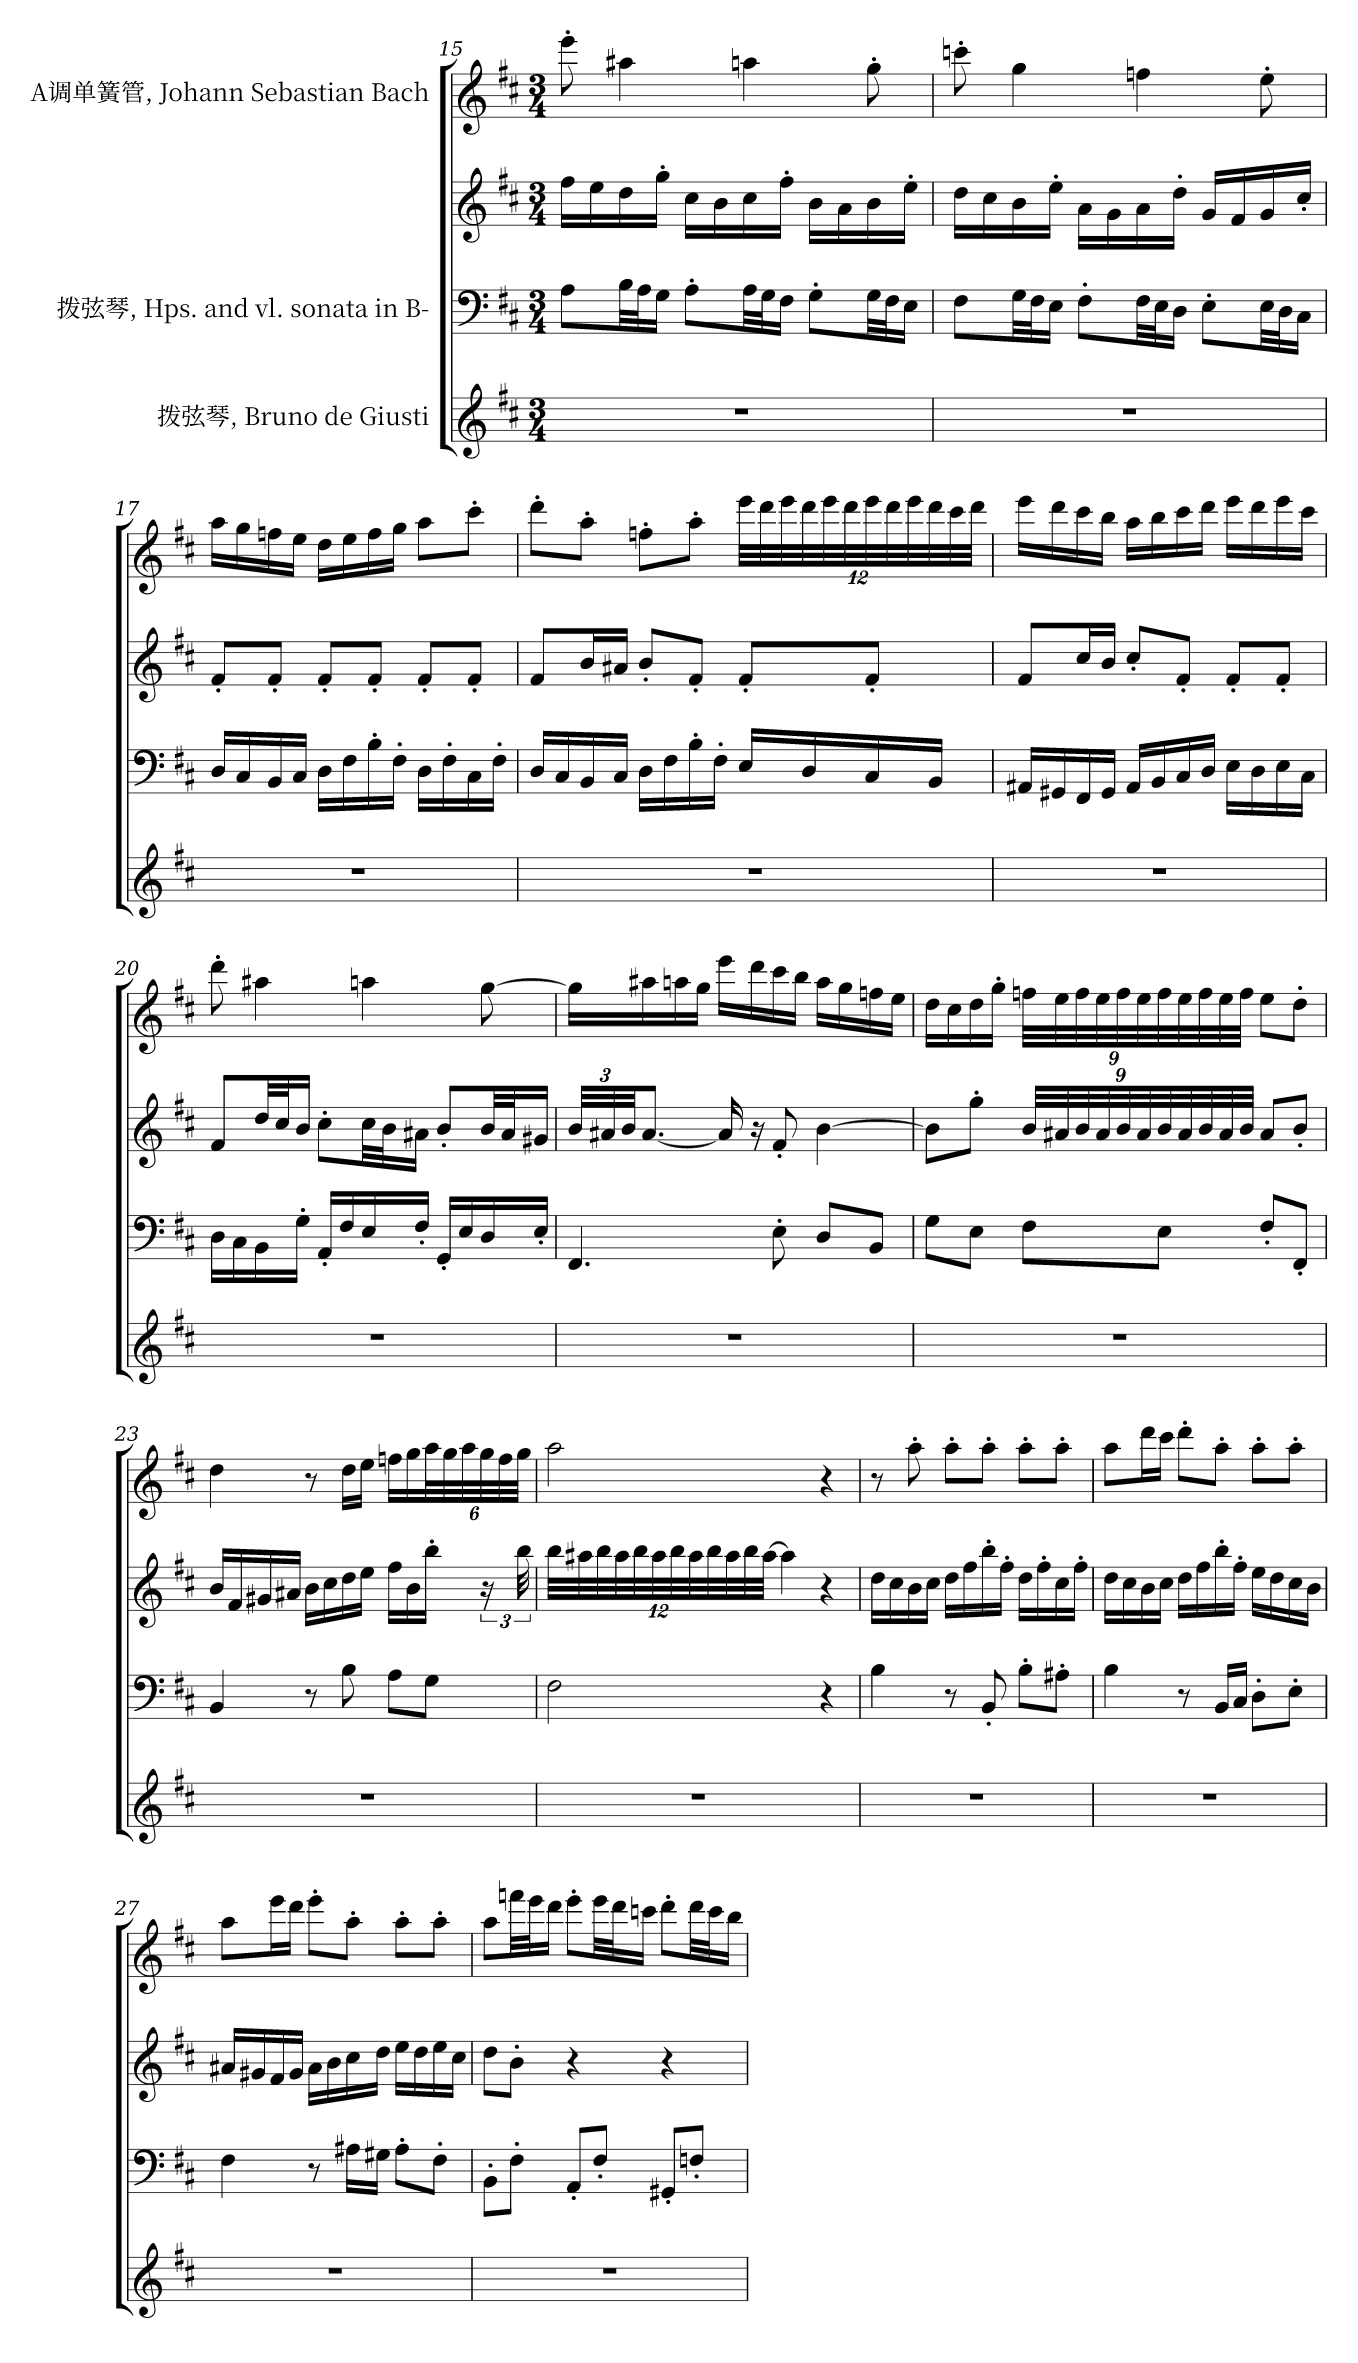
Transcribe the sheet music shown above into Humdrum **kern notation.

**kern	**kern	**kern	**kern
*part3	*part2	*part2	*part1
*staff4	*staff3	*staff2	*staff1
*I"拨弦琴, Bruno de Giusti	*I"拨弦琴, Hps. and vl. sonata in B-	*	*I"A调单簧管, Johann Sebastian Bach
*clefG2	*clefF4	*clefG2	*clefG2
*	*	*	*ITrd1c2
*k[f#c#]	*k[f#c#]	*k[f#c#]	*k[]
*M3/4	*M3/4	*M3/4	*M3/4
=15	=15	=15	=15
2.r	8A\L	16ff#\LL	8ddd'\
.	.	16ee\	.
.	32B\LL	16dd\	4gg#X\
.	32A\J	.	.
.	16G\JJ	16gg'\JJ	.
.	8A'\L	16cc#\LL	.
.	.	16b\	.
.	32A\LL	16cc#\	4ggn\
.	32G\J	.	.
.	16F#\JJ	16ff#'\JJ	.
.	8G'\L	16b\LL	.
.	.	16a\	.
.	32G\LL	16b\	8ff'\
.	32F#\J	.	.
.	16E\JJ	16ee'\JJ	.
!!LO:LB:g=z
=16	=16	=16	=16
2.r	8F#\L	16dd\LL	8bb-X'\
.	.	16cc#\	.
.	32G\LL	16b\	4ff\
.	32F#\J	.	.
.	16E\JJ	16ee'\JJ	.
.	8F#'\L	16a\LL	.
.	.	16g\	.
.	32F#\LL	16a\	4ee-X\
.	32E\J	.	.
.	16D\JJ	16dd'\JJ	.
.	8E'\L	16g/LL	.
.	.	16f#/	.
.	32E\LL	16g/	8dd'\
.	32D\J	.	.
.	16C#\JJ	16cc#'/JJ	.
=17	=17	=17	=17
*	*	*	*MM90
2.r	16D/LL	8f#'/L	16gg\LL
.	16C#/	.	16ff\
*	*	*	*MM103
.	16BB/	8f#'/J	16ee-X\
.	16C#/JJ	.	16dd\JJ
.	16D\LL	8f#'/L	16cc\LL
.	16F#\	.	16dd\
.	16B'\	8f#'/J	16ee-\
.	16F#'\JJ	.	16ff\JJ
.	16D\LL	8f#'/L	8gg\L
.	16F#'\	.	.
.	16C#\	8f#'/J	8bb'\J
.	16F#'\JJ	.	.
!!LO:LB:g=z
=18	=18	=18	=18
2.r	16D/LL	8f#/L	8ccc'\L
.	16C#/	.	.
.	16BB/	16b/L	8gg'\J
.	16C#/JJ	16a#X/JJ	.
.	16D\LL	8b'/L	8ee-X'\L
.	16F#\	.	.
.	16B'\	8f#'/J	8gg'\J
.	16F#'\JJ	.	.
*	*	*	*Xbrackettup
.	16E/LL	8f#'/L	48ddd\LLL
.	.	.	48ccc\
.	.	.	48ddd\
.	16D/	.	48ccc\
.	.	.	48ddd\
.	.	.	48ccc\
.	16C#/	8f#'/J	48ddd\
.	.	.	48ccc\
.	.	.	48ddd\
.	16BB/JJ	.	48ccc\
.	.	.	48bb\
.	.	.	48ccc\JJJ
=19	=19	=19	=19
2.r	16AA#X/LL	8f#/L	16ddd\LL
.	16GG#X/	.	16ccc\
.	16FF#/	16cc#/L	16bb\
.	16GG#/JJ	16b/JJ	16aa\JJ
.	16AA#/LL	8cc#'/L	16gg\LL
.	16BB/	.	16aa\
.	16C#/	8f#'/J	16bb\
.	16D/JJ	.	16ccc\JJ
.	16E\LL	8f#'/L	16ddd\LL
.	16D\	.	16ccc\
.	16E\	8f#'/J	16ddd\
.	16C#\JJ	.	16bb\JJ
!!LO:PB:g=z
=20	=20	=20	=20
2.r	16D\LL	8f#/L	8ccc'\
.	16C#\	.	.
.	16BB\	32dd/LL	4gg#X\
.	.	32cc#/J	.
.	16G'\JJ	16b/JJ	.
.	16AA'/LL	8cc#'\L	.
.	16F#/	.	.
.	16E/	32cc#\LL	4ggn\
.	.	32b\J	.
.	16F#'/JJ	16a#X\JJ	.
.	16GG'/LL	8b'/L	.
.	16E/	.	.
.	16D/	32b/LL	[8ff\
.	.	32a#/J	.
.	16E'/JJ	16g#X/JJ	.
=21	=21	=21	=21
*	*	*Xbrackettup	*
2.r	4.FF#/	48b/LLL	16ff\LL]
.	.	48a#X/	.
.	.	48b/JJ	.
.	.	[8.a#/J	16gg#X\
.	.	.	16ggn\
.	.	.	16ff\JJ
.	.	16a#/]	16ddd\LL
.	.	16r	16ccc\
.	8E'\	8f#'/	16bb\
.	.	.	16aa\JJ
.	8D/L	[4b\	16gg\LL
.	.	.	16ff\
.	8BB/J	.	16ee-X\
.	.	.	16dd\JJ
!!LO:LB:g=z
=22	=22	=22	=22
2.r	8G\L	8b\L]	16cc\LL
.	.	.	16b\
.	8E\J	8gg'\J	16cc\
.	.	.	16ff'\JJ
.	8F#\L	48b/LLL	48ee-X\LLL
.	.	48a#X/	48dd\
.	.	48b/	48ee-\
.	.	48a#/	48dd\
.	.	48b/	48ee-\
.	.	48a#/	48dd\
.	8E\J	48b/	48ee-\
.	.	48a#/	48dd\
.	.	48b/	48ee-\
.	.	32a#/	32dd\
.	.	32b/JJJ	32ee-\JJJ
.	8F#'/L	8a#/L	8dd\L
.	8FF#'/J	8b'/J	8cc'\J
=23	=23	=23	=23
*	*	*	*MM70
2.r	4BB/	16b/LL	4cc\
.	.	16f#/	.
.	.	16g#X/	.
.	.	16a#X/JJ	.
.	8r	16b\LL	8r
.	.	16cc#\	.
.	8B\	16dd\	16cc\LL
.	.	16ee\JJ	16dd\JJ
*	*	*	*MM100
.	8A\L	16ff#\LL	16ee-X\LL
.	.	16b\	16ff\
.	8G\J	16bb'\JJ	48gg\L
.	.	.	48ff\
*	*	*	*MM98
.	.	.	48gg\
*	*	*brackettup	*
.	.	24r	48ff\
.	.	.	48ee-\
.	.	48bb\	48ff\JJJ
!!LO:LB:g=z
=24	=24	=24	=24
*	*	*Xbrackettup	*
*	*	*	*MM70
2.r	2F#\	48bb\LLL	2gg\
.	.	48aa#X\	.
.	.	48bb\	.
.	.	48aa#\	.
.	.	48bb\	.
.	.	48aa#\	.
.	.	48bb\	.
.	.	48aa#\	.
.	.	48bb\	.
.	.	48aa#\	.
.	.	48bb\	.
.	.	[48aa#\JJJ	.
.	.	4aa#\]	.
.	4r	4r	4r
=25	=25	=25	=25
*	*	*	*MM80
2.r	4B\	16dd\LL	8r
.	.	16cc#\	.
*	*	*	*MM97
.	.	16b\	8gg'\
.	.	16cc#\JJ	.
.	8r	16dd\LL	8gg'\L
.	.	16ff#\	.
.	8BB'/	16bb'\	8gg'\J
.	.	16ff#'\JJ	.
.	8B'\L	16dd\LL	8gg'\L
.	.	16ff#'\	.
.	8A#X'\J	16cc#\	8gg'\J
.	.	16ff#'\JJ	.
=26	=26	=26	=26
2.r	4B\	16dd\LL	8gg\L
.	.	16cc#\	.
.	.	16b\	16ccc\L
.	.	16cc#\JJ	16bb\JJ
.	8r	16dd\LL	8ccc'\L
.	.	16ff#\	.
.	16BB/LL	16bb'\	8gg'\J
.	16C#/JJ	16ff#'\JJ	.
.	8D'\L	16ee\LL	8gg'\L
.	.	16dd\	.
.	8E'\J	16cc#\	8gg'\J
.	.	16b\JJ	.
!!LO:PB:g=z
=27	=27	=27	=27
2.r	4F#\	16a#X/LL	8gg\L
.	.	16g#X/	.
.	.	16f#/	16ddd\L
.	.	16g#/JJ	16ccc\JJ
.	8r	16a#\LL	8ddd'\L
.	.	16b\	.
.	16A#X\LL	16cc#\	8gg'\J
.	16G#X\JJ	16dd\JJ	.
.	8A#'\L	16ee\LL	8gg'\L
.	.	16dd\	.
.	8F#'\J	16ee\	8gg'\J
.	.	16cc#\JJ	.
=28	=28	=28	=28
2.r	8BB'\L	8dd\L	8gg\L
.	8F#'\J	8b'\J	32eee-X\LL
.	.	.	32ddd\J
.	.	.	16ccc\JJ
.	8AA'/L	4r	8ddd'\L
.	8F#'/J	.	32ddd\LL
.	.	.	32ccc\J
.	.	.	16bb-X\JJ
.	8GG#X'/L	4r	8ccc'\L
.	8Fn'/J	.	32ccc\LL
.	.	.	32bb-\J
.	.	.	16aa\JJ
=	=	=	=
*-	*-	*-	*-
